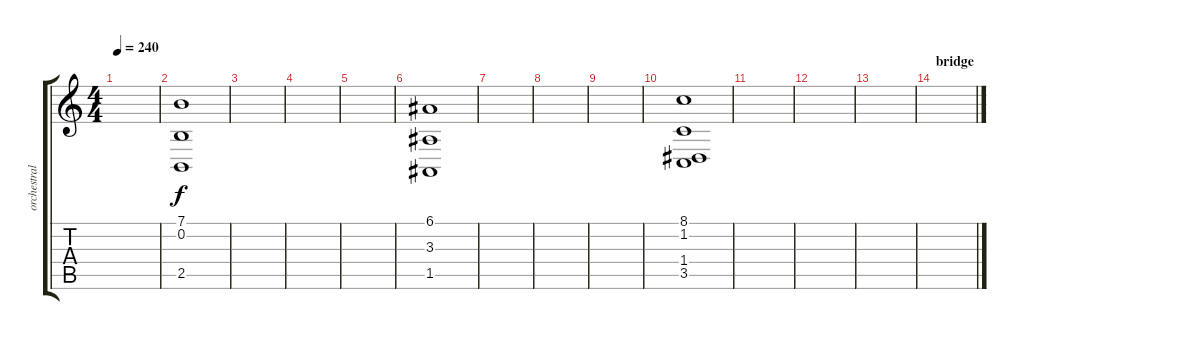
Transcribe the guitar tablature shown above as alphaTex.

\track ("orchestral hit,timpani and bells(alex st" "orchestral") {instrument orchestrahit}
\staff {score tabs}
\tuning (E4 B3 G3 D3 A2 E2) {hide}
\ts (4 4)
\tempo 240
\clef g2
\ks c
|
(7.1 0.2 2.5).1{instrument tubularbells} |
|
|
|
(6.1 3.3 1.5).1{instrument tubularbells} |
|
|
|
(8.1 1.2 1.4 3.5).1{instrument tubularbells} |
|
|
|
\section ("" "bridge")
